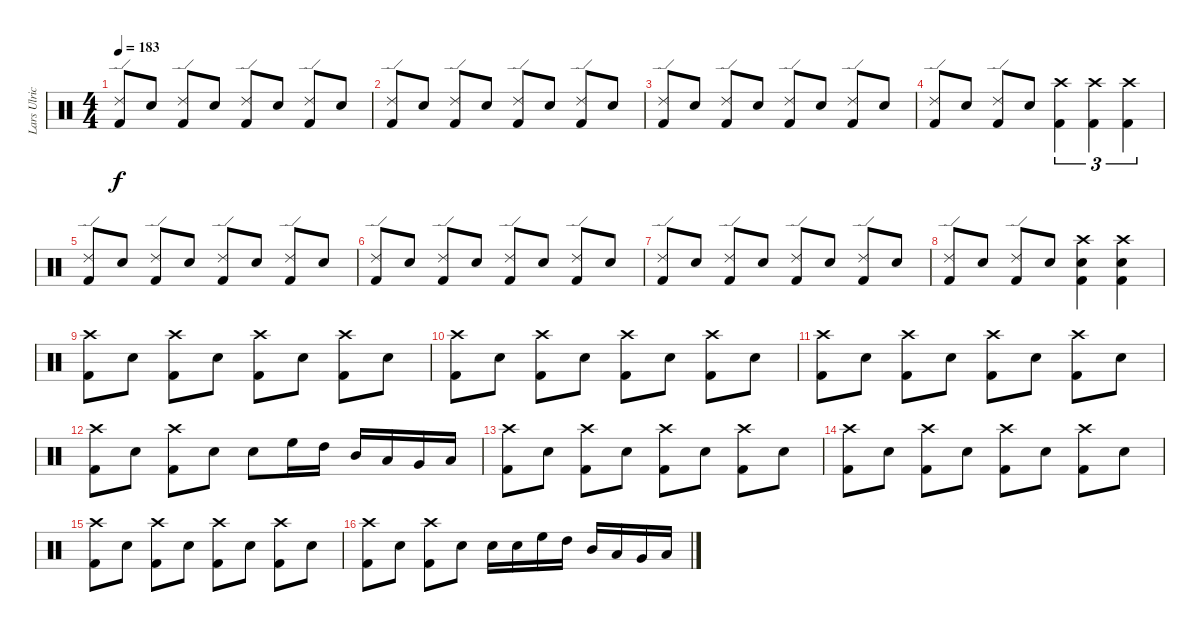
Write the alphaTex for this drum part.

\track ("Lars Ulrich" "Lars Ulric") {instrument percussion}
\staff {score}
\articulation defaults
\ts (4 4)
\tempo 183
\clef neutral
\ks c
("Ride (edge) 2" "Kick (hit) 2").8{dy f} "Electric Snare (hit)".8 ("Ride (edge) 2" "Kick (hit) 2").8 "Electric Snare (hit)".8 ("Ride (edge) 2" "Kick (hit) 2").8 "Electric Snare (hit)".8 ("Ride (edge) 2" "Kick (hit) 2").8 "Electric Snare (hit)".8 |
("Ride (edge) 2" "Kick (hit) 2").8 "Electric Snare (hit)".8 ("Ride (edge) 2" "Kick (hit) 2").8 "Electric Snare (hit)".8 ("Ride (edge) 2" "Kick (hit) 2").8 "Electric Snare (hit)".8 ("Ride (edge) 2" "Kick (hit) 2").8 "Electric Snare (hit)".8 |
("Ride (edge) 2" "Kick (hit) 2").8 "Electric Snare (hit)".8 ("Ride (edge) 2" "Kick (hit) 2").8 "Electric Snare (hit)".8 ("Ride (edge) 2" "Kick (hit) 2").8 "Electric Snare (hit)".8 ("Ride (edge) 2" "Kick (hit) 2").8 "Electric Snare (hit)".8 |
("Ride (edge) 2" "Kick (hit) 2").8 "Electric Snare (hit)".8 ("Ride (edge) 2" "Kick (hit) 2").8 "Electric Snare (hit)".8 ("Crash high (hit)" "Kick (hit) 2").4{tu (3 2)} ("Crash high (hit)" "Kick (hit) 2").4{tu (3 2)} ("Crash high (hit)" "Kick (hit) 2").4{tu (3 2)} |
("Ride (edge) 2" "Kick (hit) 2").8 "Electric Snare (hit)".8 ("Ride (edge) 2" "Kick (hit) 2").8 "Electric Snare (hit)".8 ("Ride (edge) 2" "Kick (hit) 2").8 "Electric Snare (hit)".8 ("Ride (edge) 2" "Kick (hit) 2").8 "Electric Snare (hit)".8 |
("Ride (edge) 2" "Kick (hit) 2").8 "Electric Snare (hit)".8 ("Ride (edge) 2" "Kick (hit) 2").8 "Electric Snare (hit)".8 ("Ride (edge) 2" "Kick (hit) 2").8 "Electric Snare (hit)".8 ("Ride (edge) 2" "Kick (hit) 2").8 "Electric Snare (hit)".8 |
("Ride (edge) 2" "Kick (hit) 2").8 "Electric Snare (hit)".8 ("Ride (edge) 2" "Kick (hit) 2").8 "Electric Snare (hit)".8 ("Ride (edge) 2" "Kick (hit) 2").8 "Electric Snare (hit)".8 ("Ride (edge) 2" "Kick (hit) 2").8 "Electric Snare (hit)".8 |
("Ride (edge) 2" "Kick (hit) 2").8 "Electric Snare (hit)".8 ("Ride (edge) 2" "Kick (hit) 2").8 "Electric Snare (hit)".8 ("Crash high (hit)" "Electric Snare (hit)" "Kick (hit) 2").4 ("Crash high (hit)" "Electric Snare (hit)" "Kick (hit) 2").4 |
("Crash high (hit)" "Kick (hit) 2").8 "Electric Snare (hit)".8 ("Crash high (hit)" "Kick (hit) 2").8 "Electric Snare (hit)".8 ("Crash high (hit)" "Kick (hit) 2").8 "Electric Snare (hit)".8 ("Crash high (hit)" "Kick (hit) 2").8 "Electric Snare (hit)".8 |
("Crash high (hit)" "Kick (hit) 2").8 "Electric Snare (hit)".8 ("Crash high (hit)" "Kick (hit) 2").8 "Electric Snare (hit)".8 ("Crash high (hit)" "Kick (hit) 2").8 "Electric Snare (hit)".8 ("Crash high (hit)" "Kick (hit) 2").8 "Electric Snare (hit)".8 |
("Crash high (hit)" "Kick (hit) 2").8 "Electric Snare (hit)".8 ("Crash high (hit)" "Kick (hit) 2").8 "Electric Snare (hit)".8 ("Crash high (hit)" "Kick (hit) 2").8 "Electric Snare (hit)".8 ("Crash high (hit)" "Kick (hit) 2").8 "Electric Snare (hit)".8 |
("Crash high (hit)" "Kick (hit) 2").8 "Electric Snare (hit)".8 ("Crash high (hit)" "Kick (hit) 2").8 "Electric Snare (hit)".8 "Electric Snare (hit)".8 "High Floor Tom (hit)".16 "High Tom (hit)".16 "Mid Tom (hit)".16 "Low Tom (hit)".16 "Very Low Tom (hit)".16 "Low Floor Tom (hit)".16 |
("Crash high (hit)" "Kick (hit) 2").8 "Electric Snare (hit)".8 ("Crash high (hit)" "Kick (hit) 2").8 "Electric Snare (hit)".8 ("Crash high (hit)" "Kick (hit) 2").8 "Electric Snare (hit)".8 ("Crash high (hit)" "Kick (hit) 2").8 "Electric Snare (hit)".8 |
("Crash high (hit)" "Kick (hit) 2").8 "Electric Snare (hit)".8 ("Crash high (hit)" "Kick (hit) 2").8 "Electric Snare (hit)".8 ("Crash high (hit)" "Kick (hit) 2").8 "Electric Snare (hit)".8 ("Crash high (hit)" "Kick (hit) 2").8 "Electric Snare (hit)".8 |
("Crash high (hit)" "Kick (hit) 2").8 "Electric Snare (hit)".8 ("Crash high (hit)" "Kick (hit) 2").8 "Electric Snare (hit)".8 ("Crash high (hit)" "Kick (hit) 2").8 "Electric Snare (hit)".8 ("Crash high (hit)" "Kick (hit) 2").8 "Electric Snare (hit)".8 |
("Crash high (hit)" "Kick (hit) 2").8 "Electric Snare (hit)".8 ("Crash high (hit)" "Kick (hit) 2").8 "Electric Snare (hit)".8 "Electric Snare (hit)".16 "Electric Snare (hit)".16 "High Floor Tom (hit)".16 "High Tom (hit)".16 "Mid Tom (hit)".16 "Low Tom (hit)".16 "Very Low Tom (hit)".16 "Low Floor Tom (hit)".16
